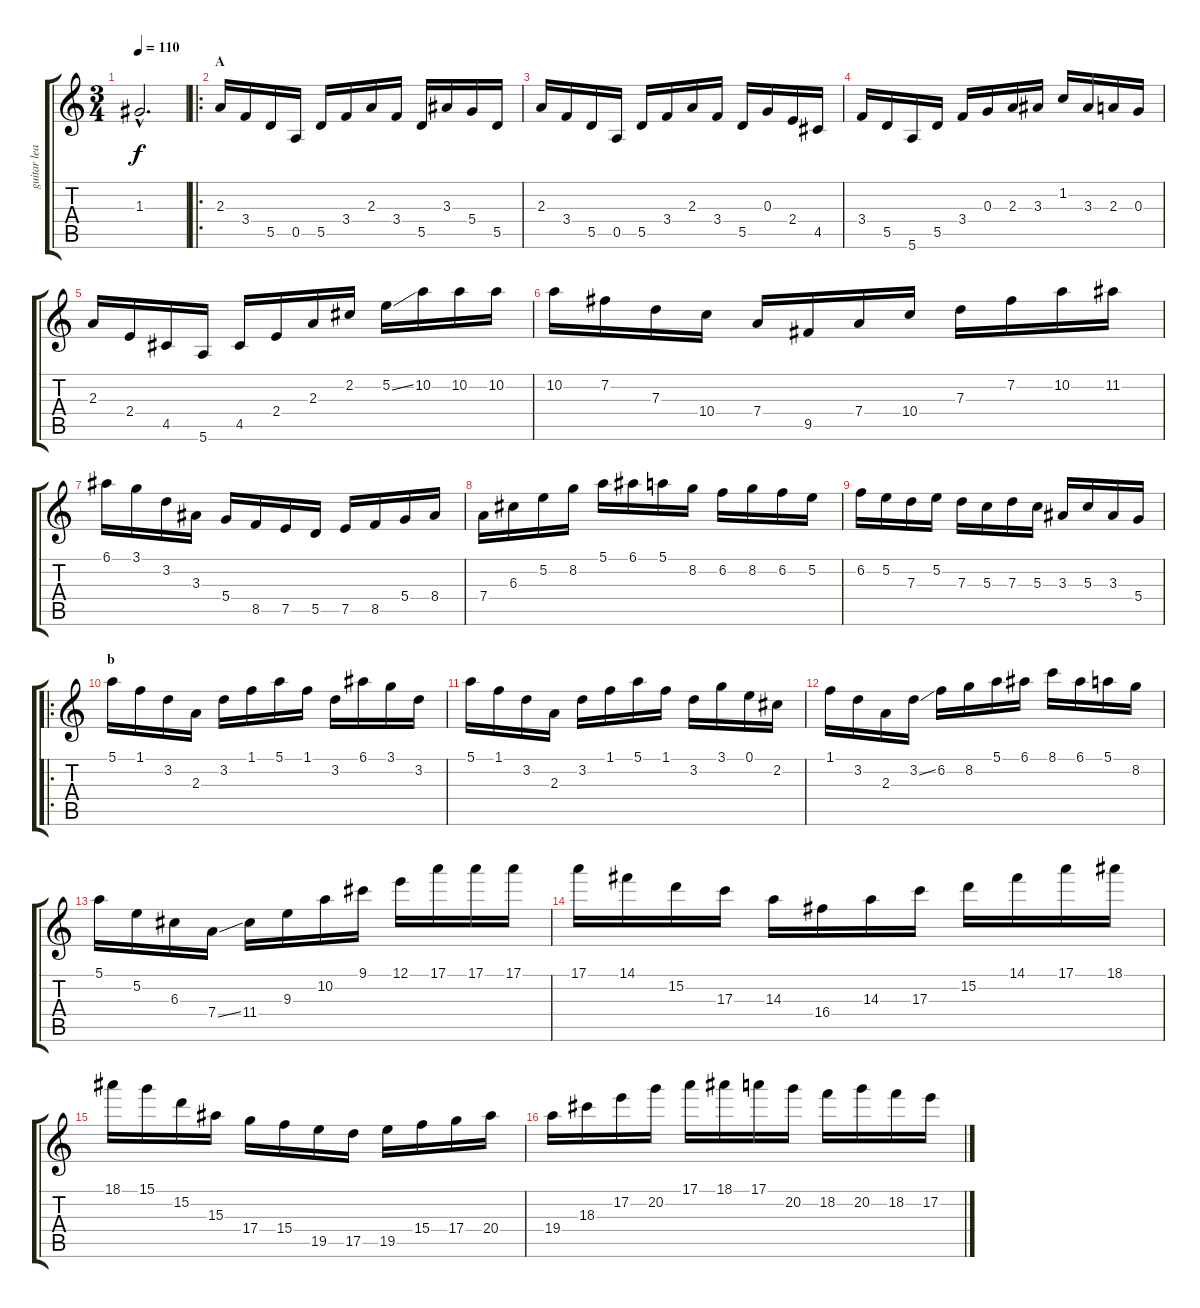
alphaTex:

\track ("guitar lead " "guitar lea") {instrument overdrivenguitar}
\staff {score tabs}
\tuning (E4 B3 G3 D3 A2 E2) {hide}
\ts (3 4)
\tempo 110
\clef g2
\ks c
1.3{hac}.2{d dy f instrument overdrivenguitar} |
\ro
\section ("" "A")
2.3.16 3.4.16 5.5.16 0.5.16 5.5.16 3.4.16 2.3.16 3.4.16 5.5.16 3.3.16 5.4.16 5.5.16 |
2.3.16 3.4.16 5.5.16 0.5.16 5.5.16 3.4.16 2.3.16 3.4.16 5.5.16 0.3.16 2.4.16 4.5.16 |
3.4.16 5.5.16 5.6.16 5.5.16 3.4.16 0.3.16 2.3.16 3.3.16 1.2.16 3.3.16 2.3.16 0.3.16 |
2.3.16 2.4.16 4.5.16 5.6.16 4.5.16 2.4.16 2.3.16 2.2.16 5.2{ss}.16 10.2.16 10.2.16 10.2.16 |
10.2.16 7.2.16 7.3.16 10.4.16 7.4.16 9.5.16 7.4.16 10.4.16 7.3.16 7.2.16 10.2.16 11.2.16 |
6.1.16 3.1.16 3.2.16 3.3.16 5.4.16 8.5.16 7.5.16 5.5.16 7.5.16 8.5.16 5.4.16 8.4.16 |
7.4.16 6.3.16 5.2.16 8.2.16 5.1.16 6.1.16 5.1.16 8.2.16 6.2.16 8.2.16 6.2.16 5.2.16 |
6.2.16 5.2.16 7.3.16 5.2.16 7.3.16 5.3.16 7.3.16 5.3.16 3.3.16 5.3.16 3.3.16 5.4.16 |
\ro
\section ("" "b")
5.1.16 1.1.16 3.2.16 2.3.16 3.2.16 1.1.16 5.1.16 1.1.16 3.2.16 6.1.16 3.1.16 3.2.16 |
5.1.16 1.1.16 3.2.16 2.3.16 3.2.16 1.1.16 5.1.16 1.1.16 3.2.16 3.1.16 0.1.16 2.2.16 |
1.1.16 3.2.16 2.3.16 3.2{ss}.16 6.2.16 8.2.16 5.1.16 6.1.16 8.1.16 6.1.16 5.1.16 8.2.16 |
5.1.16 5.2.16 6.3.16 7.4{ss}.16 11.4.16 9.3.16 10.2.16 9.1.16 12.1.16 17.1.16 17.1.16 17.1.16 |
17.1.16 14.1.16 15.2.16 17.3.16 14.3.16 16.4.16 14.3.16 17.3.16 15.2.16 14.1.16 17.1.16 18.1.16 |
18.1.16 15.1.16 15.2.16 15.3.16 17.4.16 15.4.16 19.5.16 17.5.16 19.5.16 15.4.16 17.4.16 20.4.16 |
19.4.16 18.3.16 17.2.16 20.2.16 17.1.16 18.1.16 17.1.16 20.2.16 18.2.16 20.2.16 18.2.16 17.2.16
